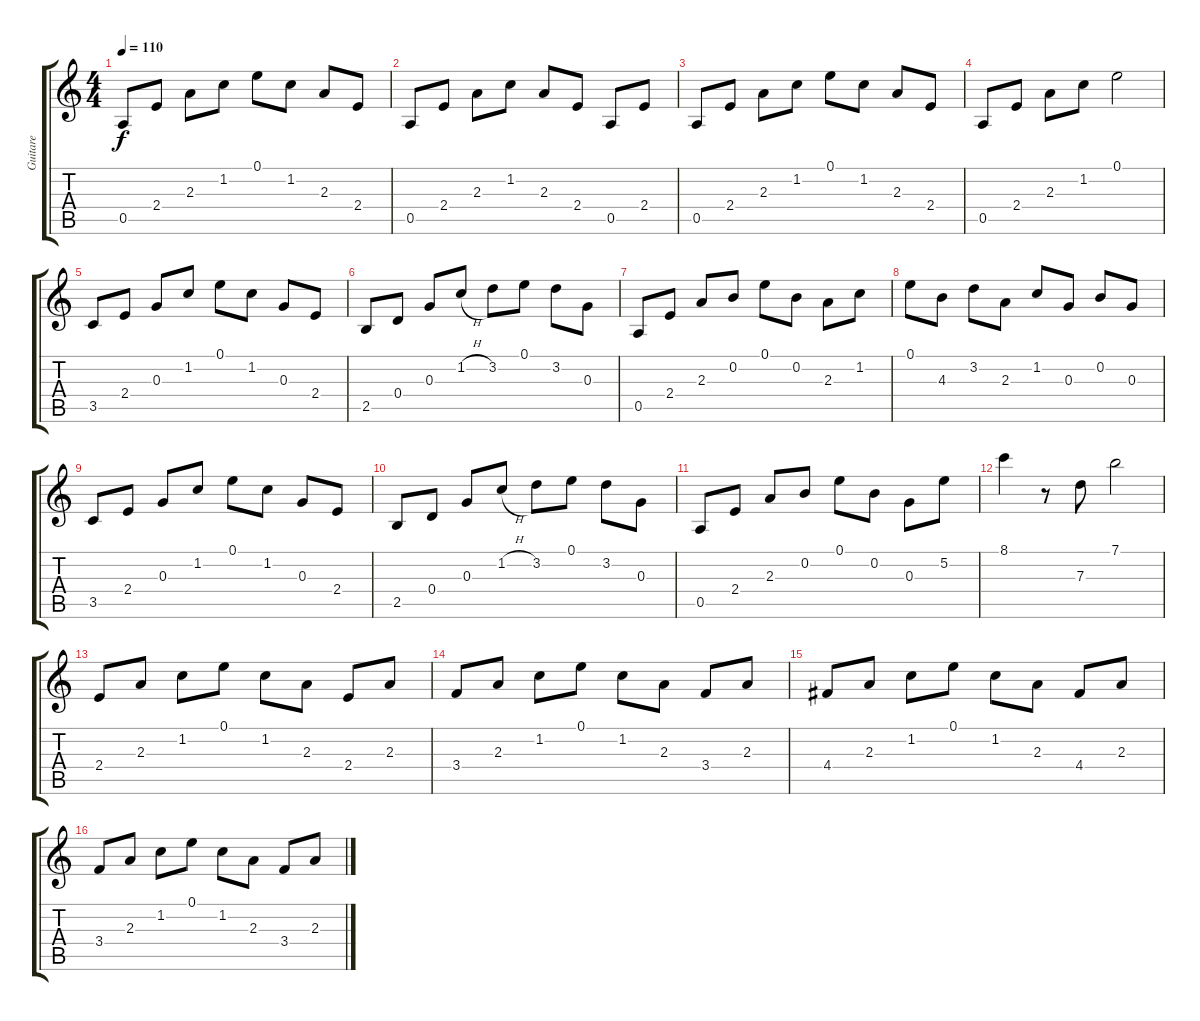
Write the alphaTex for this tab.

\track ("Guitare" "Guitare") {instrument acousticguitarnylon}
\staff {score tabs}
\tuning (E4 B3 G3 D3 A2 E2) {hide}
\ts (4 4)
\tempo 110
\clef g2
\ks c
0.5.8{dy f} 2.4.8 2.3.8 1.2.8 0.1.8 1.2.8 2.3.8 2.4.8 |
0.5.8 2.4.8 2.3.8 1.2.8 2.3.8 2.4.8 0.5.8 2.4.8 |
0.5.8 2.4.8 2.3.8 1.2.8 0.1.8 1.2.8 2.3.8 2.4.8 |
0.5.8 2.4.8 2.3.8 1.2.8 0.1.2 |
3.5.8 2.4.8 0.3.8 1.2.8 0.1.8 1.2.8 0.3.8 2.4.8 |
2.5.8 0.4.8 0.3.8 1.2{h}.8 3.2.8 0.1.8 3.2.8 0.3.8 |
0.5.8 2.4.8 2.3.8 0.2.8 0.1.8 0.2.8 2.3.8 1.2.8 |
0.1.8 4.3.8 3.2.8 2.3.8 1.2.8 0.3.8 0.2.8 0.3.8 |
3.5.8 2.4.8 0.3.8 1.2.8 0.1.8 1.2.8 0.3.8 2.4.8 |
2.5.8 0.4.8 0.3.8 1.2{h}.8 3.2.8 0.1.8 3.2.8 0.3.8 |
0.5.8 2.4.8 2.3.8 0.2.8 0.1.8 0.2.8 0.3.8 5.2.8 |
8.1.4 r.8 7.3.8 7.1.2 |
2.4.8 2.3.8 1.2.8 0.1.8 1.2.8 2.3.8 2.4.8 2.3.8 |
3.4.8 2.3.8 1.2.8 0.1.8 1.2.8 2.3.8 3.4.8 2.3.8 |
4.4.8 2.3.8 1.2.8 0.1.8 1.2.8 2.3.8 4.4.8 2.3.8 |
3.4.8 2.3.8 1.2.8 0.1.8 1.2.8 2.3.8 3.4.8 2.3.8
